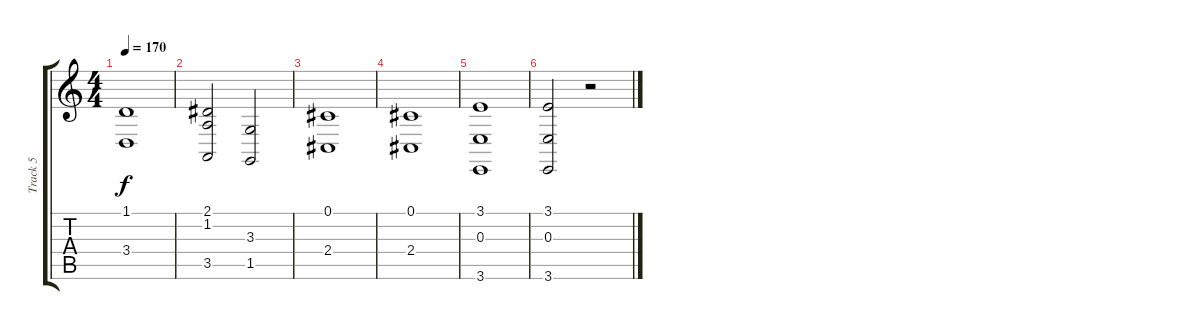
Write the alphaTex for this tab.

\track ("Track 5" "Track 5") {instrument choiraahs}
\staff {score tabs}
\tuning (Db4 Ab3 E3 B2 Gb2 Db2) {hide}
\ts (4 4)
\tempo 170
\clef g2
\ks c
(1.1 3.4).1{dy f} |
(2.1 1.2 3.5).2 (3.3 1.5).2 |
(0.1 2.4).1 |
(0.1 2.4).1 |
(3.1 0.3 3.6).1 |
(3.1 0.3 3.6).2 r.2
